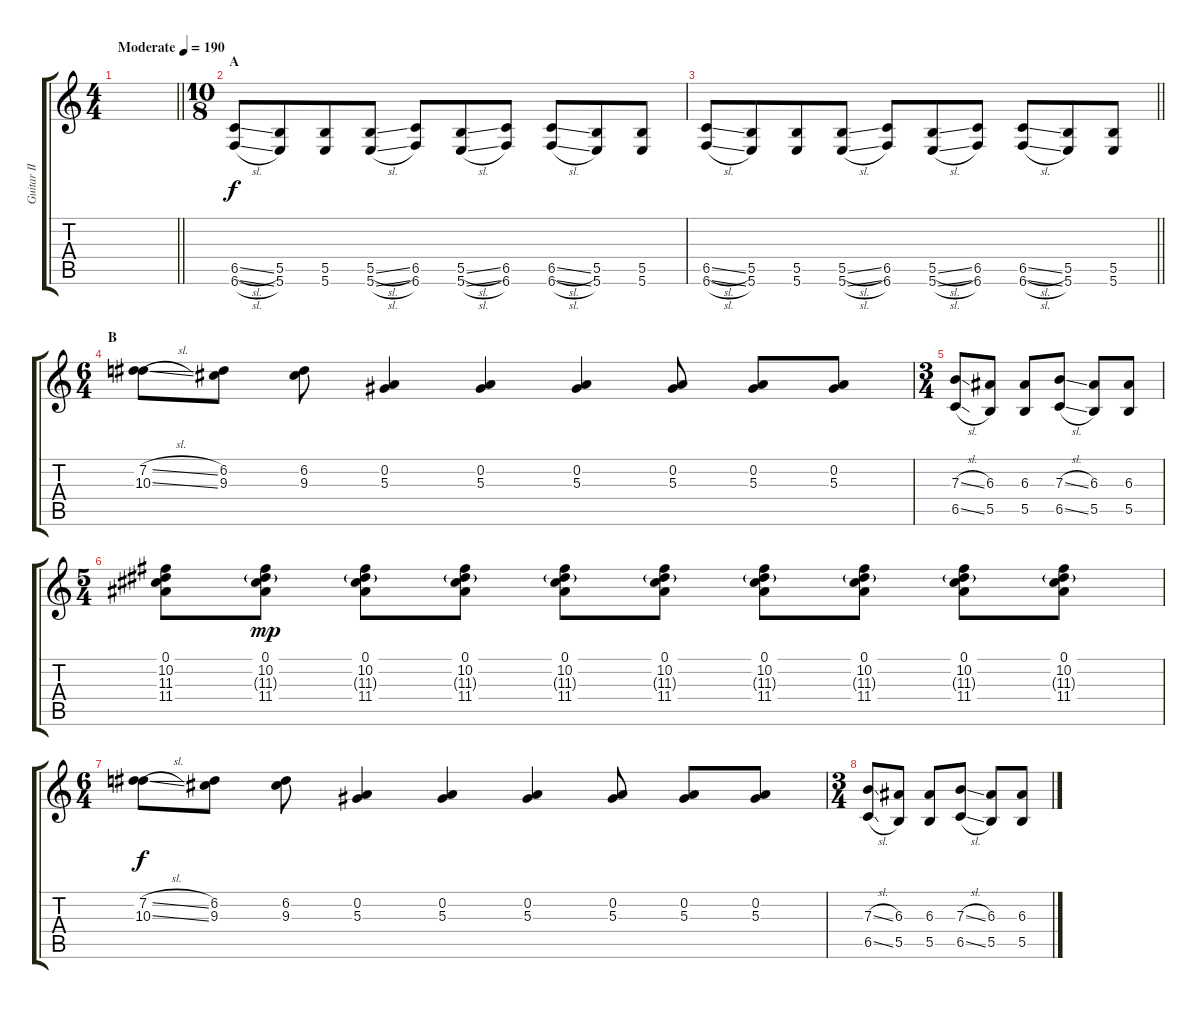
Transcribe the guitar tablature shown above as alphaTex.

\track ("Guitar II" "Guitar II") {instrument overdrivenguitar}
\staff {score tabs}
\tuning (Db4 Ab3 E3 B2 Gb2 B1) {hide}
\ts (4 4)
\tempo (190 "Moderate")
\clef g2
\barLineRight lightlight
\ks c
|
\ts (10 8)
\section ("" "A")
(6.5{sl} 6.6{sl}).8 (5.5 5.6).8 (5.5 5.6).8 (5.5{sl} 5.6{sl}).8 (6.5 6.6).8 (5.5{sl} 5.6{sl}).8 (6.5 6.6).8 (6.5{sl} 6.6{sl}).8 (5.5 5.6).8 (5.5 5.6).8 |
\barLineRight lightlight
(6.5{sl} 6.6{sl}).8 (5.5 5.6).8 (5.5 5.6).8 (5.5{sl} 5.6{sl}).8 (6.5 6.6).8 (5.5{sl} 5.6{sl}).8 (6.5 6.6).8 (6.5{sl} 6.6{sl}).8 (5.5 5.6).8 (5.5 5.6).8 |
\ts (6 4)
\section ("" "B")
(7.2{sl} 10.3{sl}).8 (6.2 9.3).8 (6.2 9.3).8 (0.2 5.3).4 (0.2 5.3).4 (0.2 5.3).4 (0.2 5.3).8 (0.2 5.3).8 (0.2 5.3).8 |
\ts (3 4)
(7.3{sl} 6.5{sl}).8 (6.3 5.5).8 (6.3 5.5).8 (7.3{sl} 6.5{sl}).8 (6.3 5.5).8 (6.3 5.5).8 |
\ts (5 4)
(0.1 10.2 11.3 11.4).8 (0.1 10.2 11.3{g} 11.4).8{dy mp} (0.1 10.2 11.3{g} 11.4).8 (0.1 10.2 11.3{g} 11.4).8 (0.1 10.2 11.3{g} 11.4).8 (0.1 10.2 11.3{g} 11.4).8 (0.1 10.2 11.3{g} 11.4).8 (0.1 10.2 11.3{g} 11.4).8 (0.1 10.2 11.3{g} 11.4).8 (0.1 10.2 11.3{g} 11.4).8 |
\ts (6 4)
(7.2{sl} 10.3{sl}).8{dy f} (6.2 9.3).8 (6.2 9.3).8 (0.2 5.3).4 (0.2 5.3).4 (0.2 5.3).4 (0.2 5.3).8 (0.2 5.3).8 (0.2 5.3).8 |
\ts (3 4)
(7.3{sl} 6.5{sl}).8 (6.3 5.5).8 (6.3 5.5).8 (7.3{sl} 6.5{sl}).8 (6.3 5.5).8 (6.3 5.5).8
